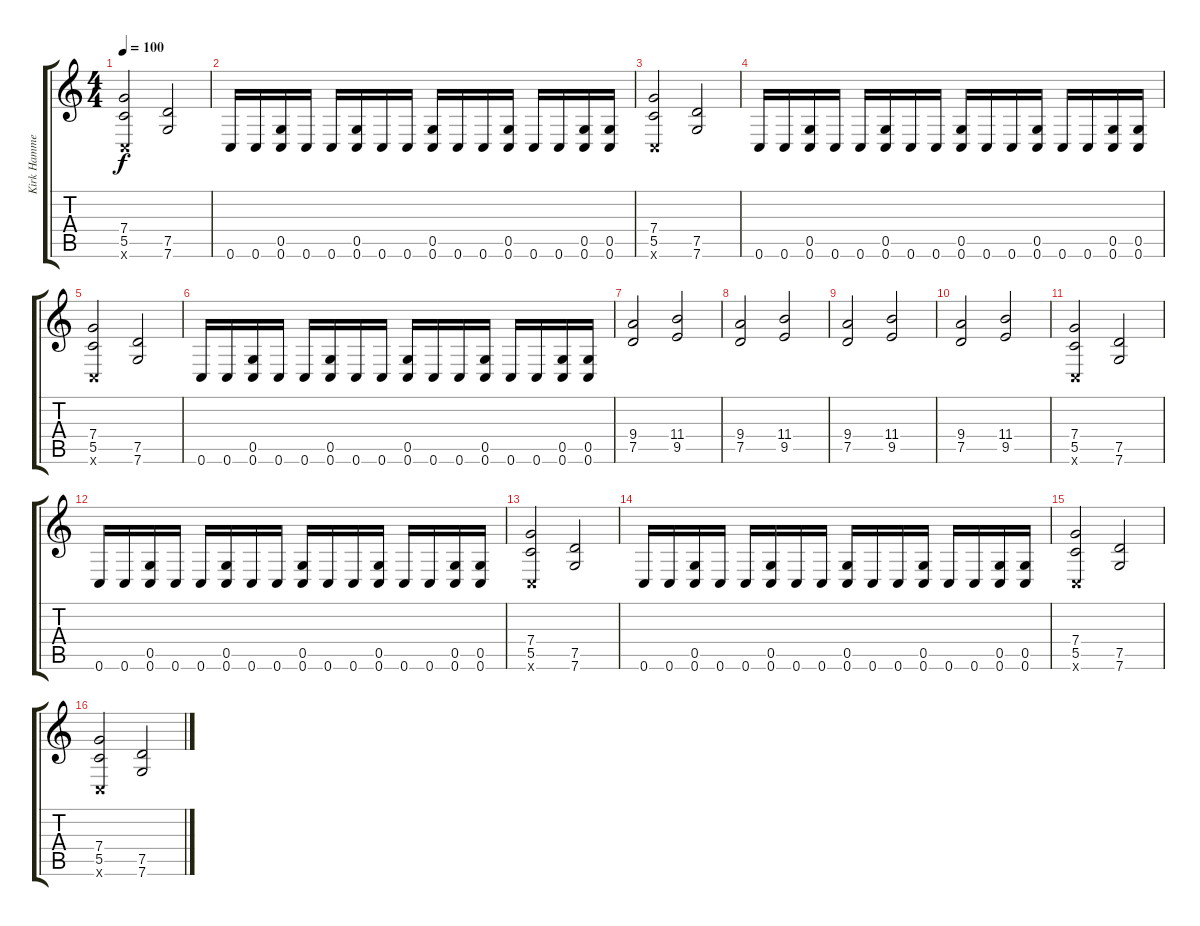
\track ("Kirk Hammett Overdriven" "Kirk Hamme") {instrument overdrivenguitar}
\staff {score tabs}
\tuning (D4 A3 F3 C3 G2 C2) {hide}
\ts (4 4)
\tempo 100
\clef g2
\ks c
(7.4 5.5 0.6{x}).2{dy f} (7.5 7.6).2 |
0.6.16 0.6.16 (0.5 0.6).16 0.6.16 0.6.16 (0.5 0.6).16 0.6.16 0.6.16 (0.5 0.6).16 0.6.16 0.6.16 (0.5 0.6).16 0.6.16 0.6.16 (0.5 0.6).16 (0.5 0.6).16 |
(7.4 5.5 0.6{x}).2 (7.5 7.6).2 |
0.6.16 0.6.16 (0.5 0.6).16 0.6.16 0.6.16 (0.5 0.6).16 0.6.16 0.6.16 (0.5 0.6).16 0.6.16 0.6.16 (0.5 0.6).16 0.6.16 0.6.16 (0.5 0.6).16 (0.5 0.6).16 |
(7.4 5.5 0.6{x}).2 (7.5 7.6).2 |
0.6.16 0.6.16 (0.5 0.6).16 0.6.16 0.6.16 (0.5 0.6).16 0.6.16 0.6.16 (0.5 0.6).16 0.6.16 0.6.16 (0.5 0.6).16 0.6.16 0.6.16 (0.5 0.6).16 (0.5 0.6).16 |
(9.4 7.5).2 (11.4 9.5).2 |
(9.4 7.5).2 (11.4 9.5).2 |
(9.4 7.5).2 (11.4 9.5).2 |
(9.4 7.5).2 (11.4 9.5).2 |
(7.4 5.5 0.6{x}).2 (7.5 7.6).2 |
0.6.16 0.6.16 (0.5 0.6).16 0.6.16 0.6.16 (0.5 0.6).16 0.6.16 0.6.16 (0.5 0.6).16 0.6.16 0.6.16 (0.5 0.6).16 0.6.16 0.6.16 (0.5 0.6).16 (0.5 0.6).16 |
(7.4 5.5 0.6{x}).2 (7.5 7.6).2 |
0.6.16 0.6.16 (0.5 0.6).16 0.6.16 0.6.16 (0.5 0.6).16 0.6.16 0.6.16 (0.5 0.6).16 0.6.16 0.6.16 (0.5 0.6).16 0.6.16 0.6.16 (0.5 0.6).16 (0.5 0.6).16 |
(7.4 5.5 0.6{x}).2 (7.5 7.6).2 |
(7.4 5.5 0.6{x}).2 (7.5 7.6).2
